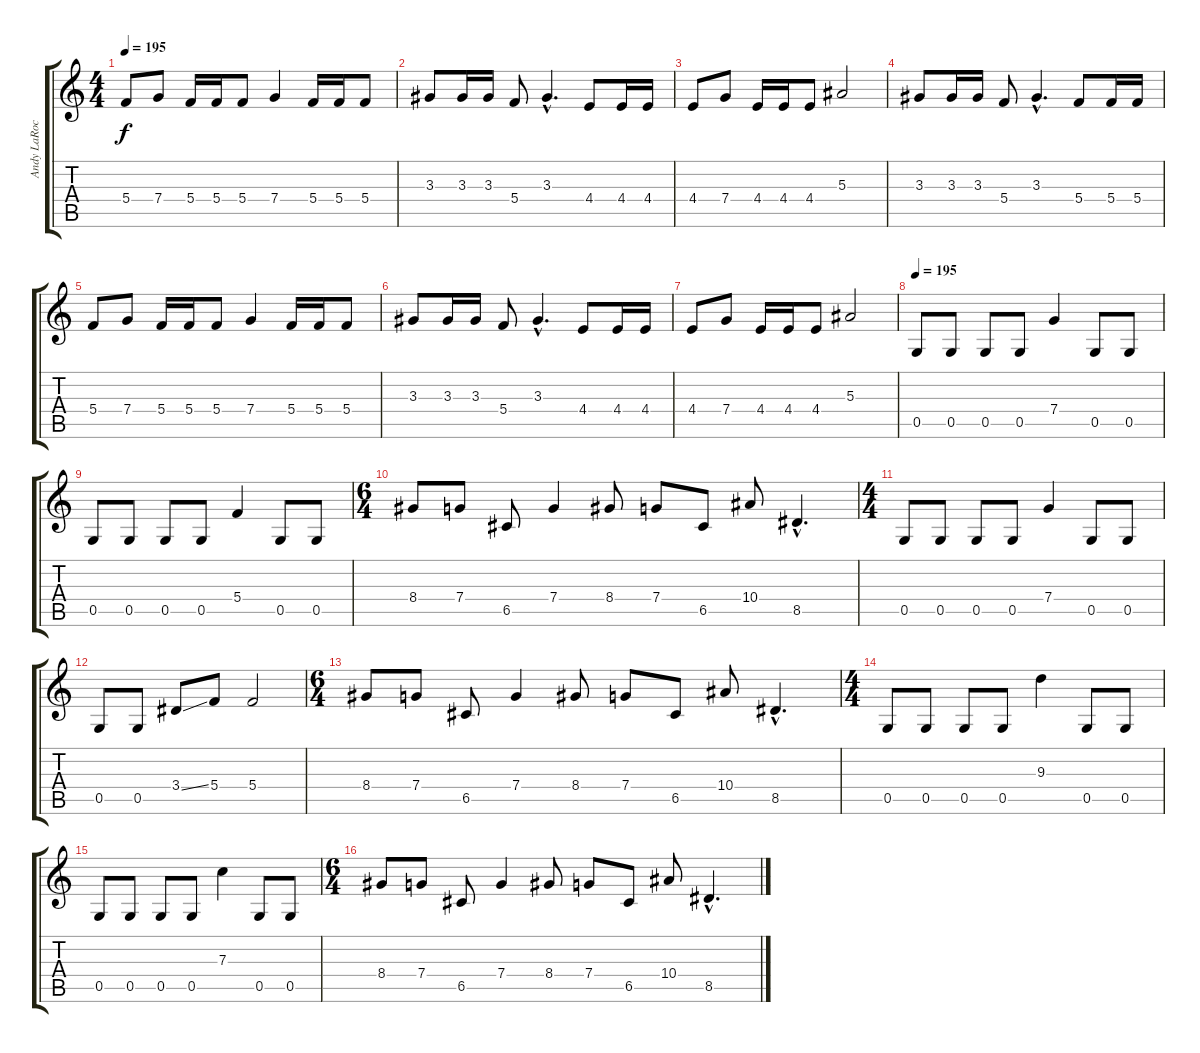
\track ("Andy LaRocque" "Andy LaRoc") {instrument distortionguitar}
\staff {score tabs}
\tuning (D4 A3 F3 C3 G2 D2) {hide}
\ts (4 4)
\tempo 195
\clef g2
\ks c
5.4.8{dy f} 7.4.8 5.4.16 5.4.16 5.4.8 7.4.4 5.4.16 5.4.16 5.4.8 |
3.3.8 3.3.16 3.3.16 5.4.8 3.3{hac}.4{d} 4.4.8 4.4.16 4.4.16 |
4.4.8 7.4.8 4.4.16 4.4.16 4.4.8 5.3.2 |
3.3.8 3.3.16 3.3.16 5.4.8 3.3{hac}.4{d} 5.4.8 5.4.16 5.4.16 |
5.4.8 7.4.8 5.4.16 5.4.16 5.4.8 7.4.4 5.4.16 5.4.16 5.4.8 |
3.3.8 3.3.16 3.3.16 5.4.8 3.3{hac}.4{d} 4.4.8 4.4.16 4.4.16 |
4.4.8 7.4.8 4.4.16 4.4.16 4.4.8 5.3.2 |
\tempo 195
0.5.8 0.5.8 0.5.8 0.5.8 7.4.4 0.5.8 0.5.8 |
0.5.8 0.5.8 0.5.8 0.5.8 5.4.4 0.5.8 0.5.8 |
\ts (6 4)
8.4.8 7.4.8 6.5.8 7.4.4 8.4.8 7.4.8 6.5.8 10.4.8 8.5{hac}.4{d} |
\ts (4 4)
0.5.8 0.5.8 0.5.8 0.5.8 7.4.4 0.5.8 0.5.8 |
0.5.8 0.5.8 3.4{ss}.8 5.4.8 5.4.2 |
\ts (6 4)
8.4.8 7.4.8 6.5.8 7.4.4 8.4.8 7.4.8 6.5.8 10.4.8 8.5{hac}.4{d} |
\ts (4 4)
0.5.8 0.5.8 0.5.8 0.5.8 9.3.4 0.5.8 0.5.8 |
0.5.8 0.5.8 0.5.8 0.5.8 7.3.4 0.5.8 0.5.8 |
\ts (6 4)
8.4.8 7.4.8 6.5.8 7.4.4 8.4.8 7.4.8 6.5.8 10.4.8 8.5{hac}.4{d}
